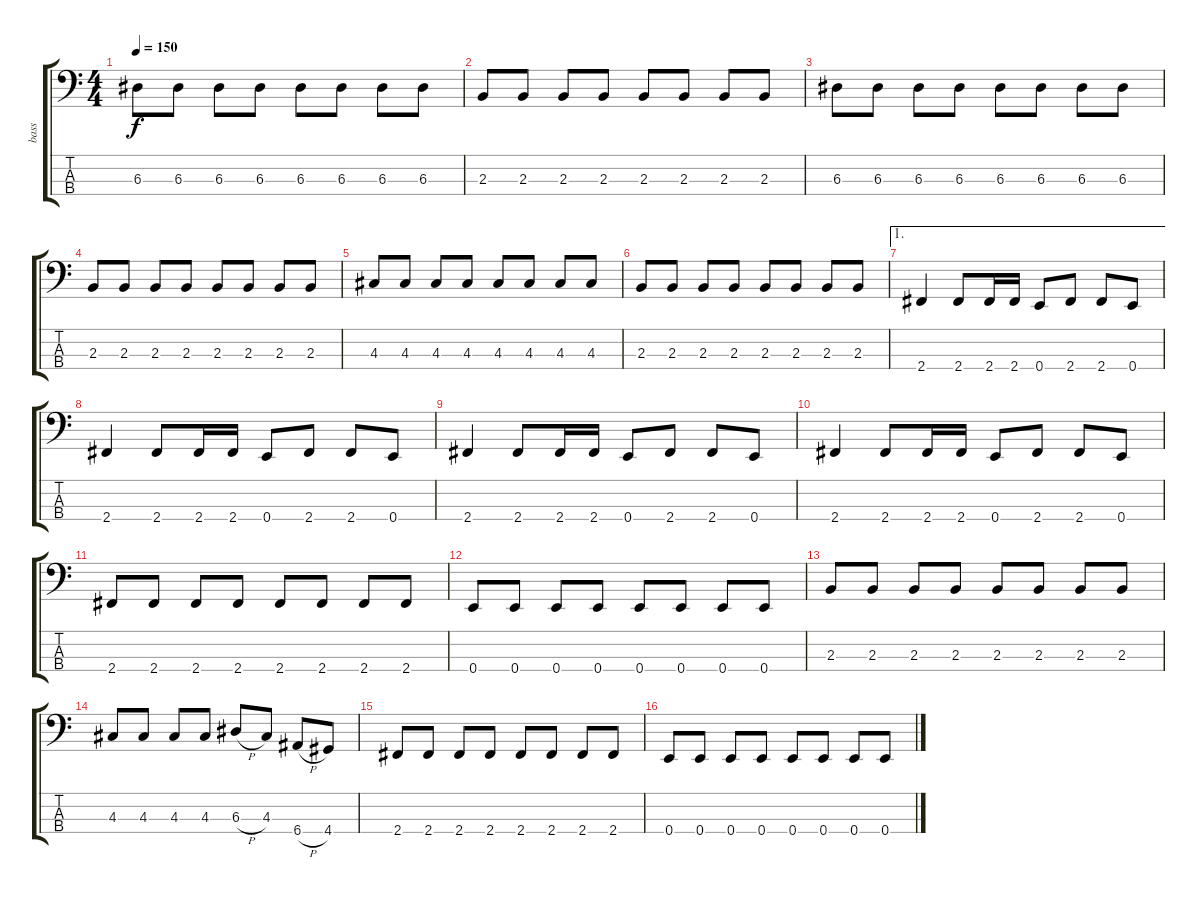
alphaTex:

\track ("bass" "bass") {instrument electricbasspick}
\staff {score tabs}
\tuning (G2 D2 A1 E1) {hide}
\ts (4 4)
\tempo 150
\clef f4
\ks c
6.3.8{dy f} 6.3.8 6.3.8 6.3.8 6.3.8 6.3.8 6.3.8 6.3.8 |
2.3.8 2.3.8 2.3.8 2.3.8 2.3.8 2.3.8 2.3.8 2.3.8 |
6.3.8 6.3.8 6.3.8 6.3.8 6.3.8 6.3.8 6.3.8 6.3.8 |
2.3.8 2.3.8 2.3.8 2.3.8 2.3.8 2.3.8 2.3.8 2.3.8 |
4.3.8 4.3.8 4.3.8 4.3.8 4.3.8 4.3.8 4.3.8 4.3.8 |
2.3.8 2.3.8 2.3.8 2.3.8 2.3.8 2.3.8 2.3.8 2.3.8 |
\ae 1
2.4.4 2.4.8 2.4.16 2.4.16 0.4.8 2.4.8 2.4.8 0.4.8 |
2.4.4 2.4.8 2.4.16 2.4.16 0.4.8 2.4.8 2.4.8 0.4.8 |
2.4.4 2.4.8 2.4.16 2.4.16 0.4.8 2.4.8 2.4.8 0.4.8 |
2.4.4 2.4.8 2.4.16 2.4.16 0.4.8 2.4.8 2.4.8 0.4.8 |
2.4.8 2.4.8 2.4.8 2.4.8 2.4.8 2.4.8 2.4.8 2.4.8 |
0.4.8 0.4.8 0.4.8 0.4.8 0.4.8 0.4.8 0.4.8 0.4.8 |
2.3.8 2.3.8 2.3.8 2.3.8 2.3.8 2.3.8 2.3.8 2.3.8 |
4.3.8 4.3.8 4.3.8 4.3.8 6.3{h}.8 4.3.8 6.4{h}.8 4.4.8 |
2.4.8 2.4.8 2.4.8 2.4.8 2.4.8 2.4.8 2.4.8 2.4.8 |
0.4.8 0.4.8 0.4.8 0.4.8 0.4.8 0.4.8 0.4.8 0.4.8
